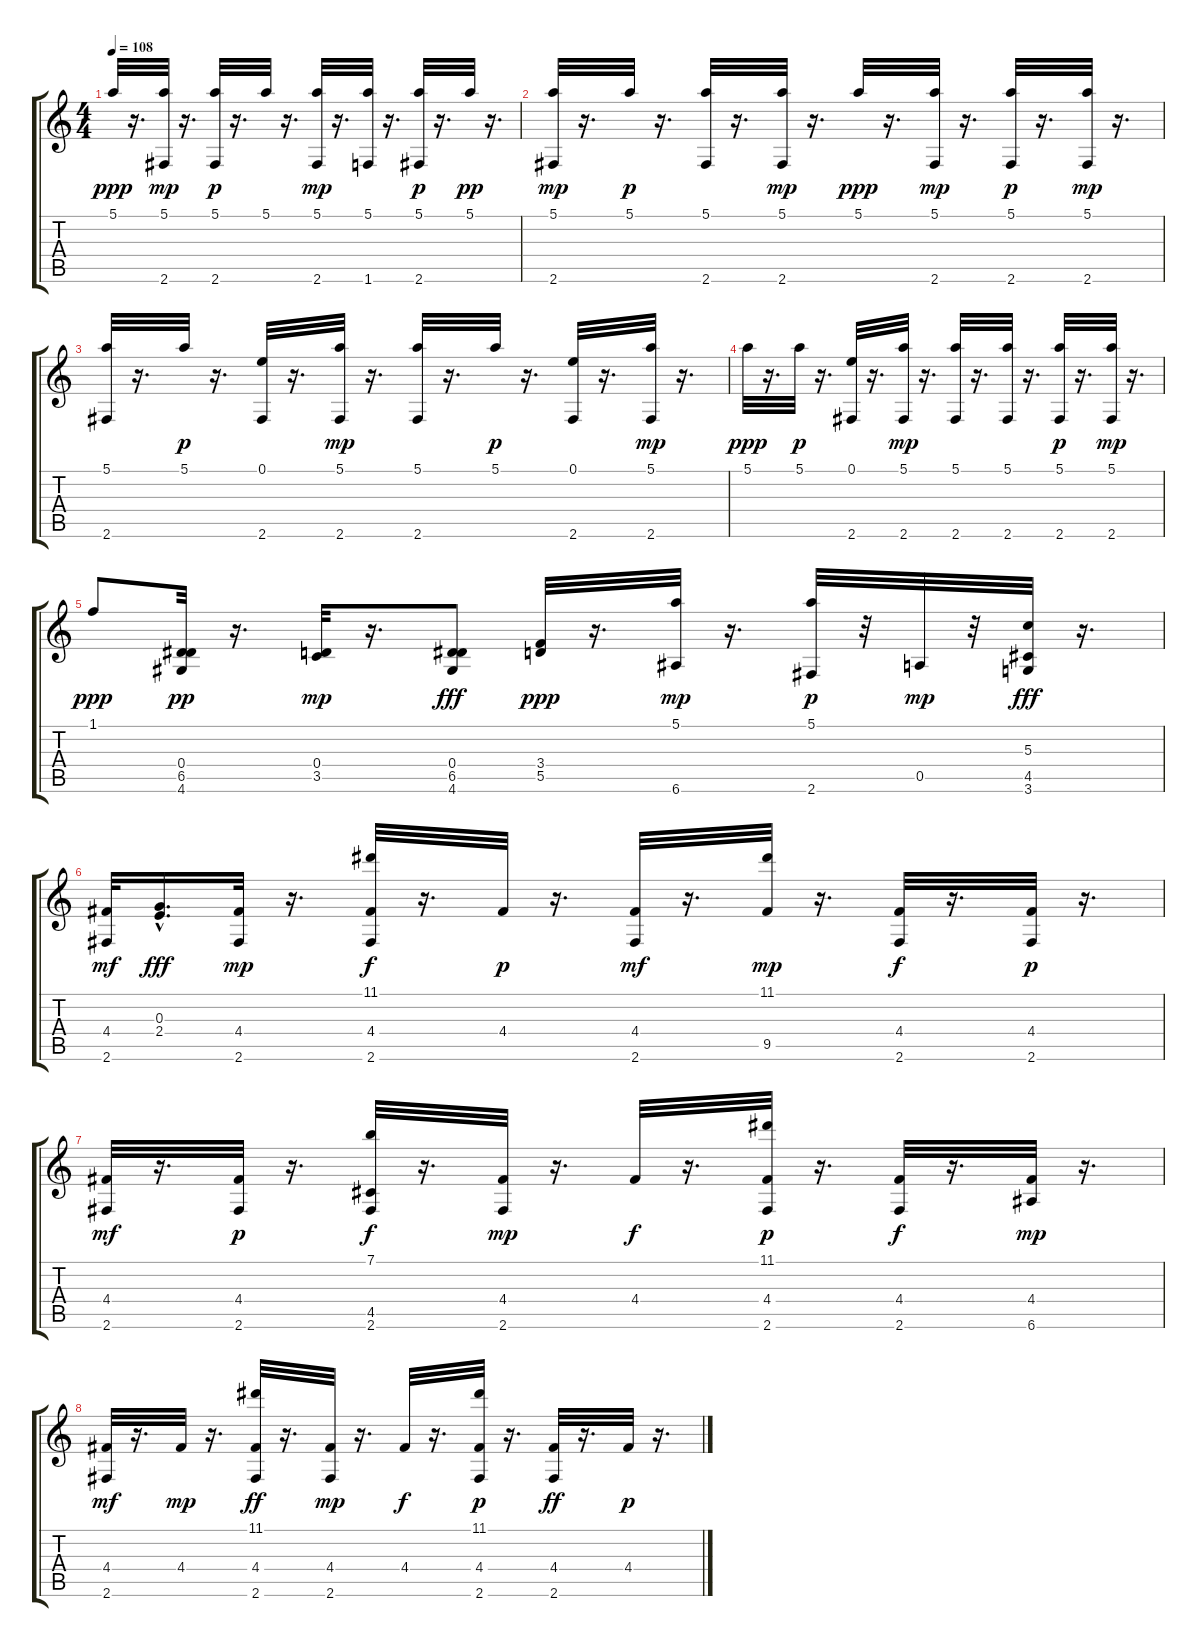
\track "" {instrument acousticguitarnylon}
\staff {score tabs}
\tuning (E4 B3 G3 D3 A2 E2) {hide}
\ts (4 4)
\tempo 108
\clef g2
\ks c
5.1.32{dy ppp} r.16{d} (5.1 2.6).32{dy mp} r.16{d} (5.1 2.6).32{dy p} r.16{d} 5.1.32 r.16{d} (5.1 2.6).32{dy mp} r.16{d} (5.1 1.6).32 r.16{d} (5.1 2.6).32{dy p} r.16{d} 5.1.32{dy pp} r.16{d} |
(5.1 2.6).32{dy mp} r.16{d} 5.1.32{dy p} r.16{d} (5.1 2.6).32 r.16{d} (5.1 2.6).32{dy mp} r.16{d} 5.1.32{dy ppp} r.16{d} (5.1 2.6).32{dy mp} r.16{d} (5.1 2.6).32{dy p} r.16{d} (5.1 2.6).32{dy mp} r.16{d} |
(5.1 2.6).32 r.16{d} 5.1.32{dy p} r.16{d} (0.1 2.6).32 r.16{d} (5.1 2.6).32{dy mp} r.16{d} (5.1 2.6).32 r.16{d} 5.1.32{dy p} r.16{d} (0.1 2.6).32 r.16{d} (5.1 2.6).32{dy mp} r.16{d} |
5.1.32{dy ppp} r.16{d} 5.1.32{dy p} r.16{d} (0.1 2.6).32 r.16{d} (5.1 2.6).32{dy mp} r.16{d} (5.1 2.6).32 r.16{d} (5.1 2.6).32 r.16{d} (5.1 2.6).32{dy p} r.16{d} (5.1 2.6).32{dy mp} r.16{d} |
1.1.8{dy ppp} (0.4 6.5 4.6).32{dy pp} r.16{d} (0.4 3.5).32{dy mp} r.16{d} (0.4 6.5 4.6).8{dy fff} (3.4 5.5).32{dy ppp} r.16{d} (5.1 6.6).32{dy mp} r.16{d} (5.1 2.6).32{dy p} r.32 0.5.32{dy mp} r.32 (5.3 4.5 3.6).32{dy fff} r.16{d} |
(4.4 2.6).32{dy mf} (0.3{hac} 2.4{hac}).16{d dy fff} (4.4 2.6).32{dy mp} r.16{d} (11.1 4.4 2.6).32{dy f} r.16{d} 4.4.32{dy p} r.16{d} (4.4 2.6).32{dy mf} r.16{d} (11.1 9.5).32{dy mp} r.16{d} (4.4 2.6).32{dy f} r.16{d} (4.4 2.6).32{dy p} r.16{d} |
(4.4 2.6).32{dy mf} r.16{d} (4.4 2.6).32{dy p} r.16{d} (7.1 4.5 2.6).32{dy f} r.16{d} (4.4 2.6).32{dy mp} r.16{d} 4.4.32{dy f} r.16{d} (11.1 4.4 2.6).32{dy p} r.16{d} (4.4 2.6).32{dy f} r.16{d} (4.4 6.6).32{dy mp} r.16{d} |
(4.4 2.6).32{dy mf} r.16{d} 4.4.32{dy mp} r.16{d} (11.1 4.4 2.6).32{dy ff} r.16{d} (4.4 2.6).32{dy mp} r.16{d} 4.4.32{dy f} r.16{d} (11.1 4.4 2.6).32{dy p} r.16{d} (4.4 2.6).32{dy ff} r.16{d} 4.4.32{dy p} r.16{d}
